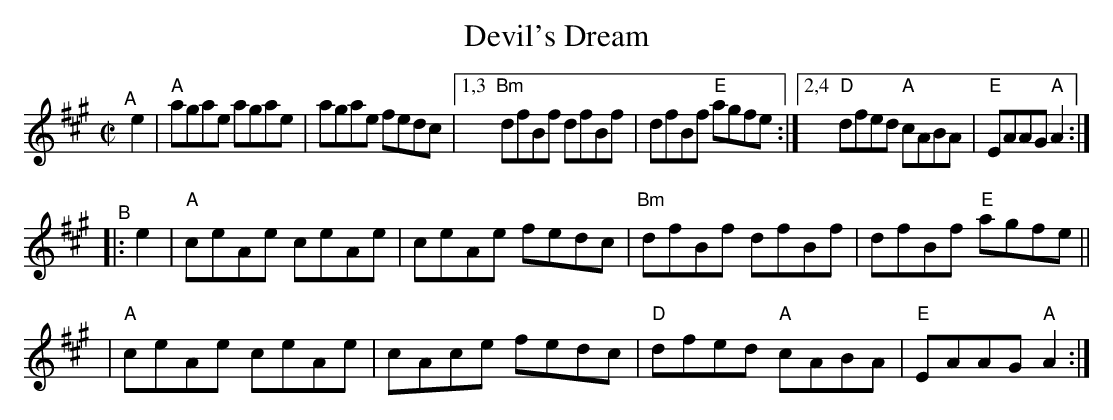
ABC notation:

X:1
T: Devil's Dream
M: C|
K: A
"^A"[|] e2 \
| "A"agae agae | agae fedc |[1,3 "Bm"dfBf dfBf | dfBf "E"agfe \
                          :|[2,4 "D"dfed "A"cABA | "E"EAAG "A"A2 :|
"^B"|: e2 \
| "A"ceAe ceAe | ceAe fedc |"Bm"dfBf dfBf | dfBf "E"agfe ||
| "A"ceAe ceAe | cAce fedc | "D"dfed "A"cABA | "E"EAAG "A"A2 :|
